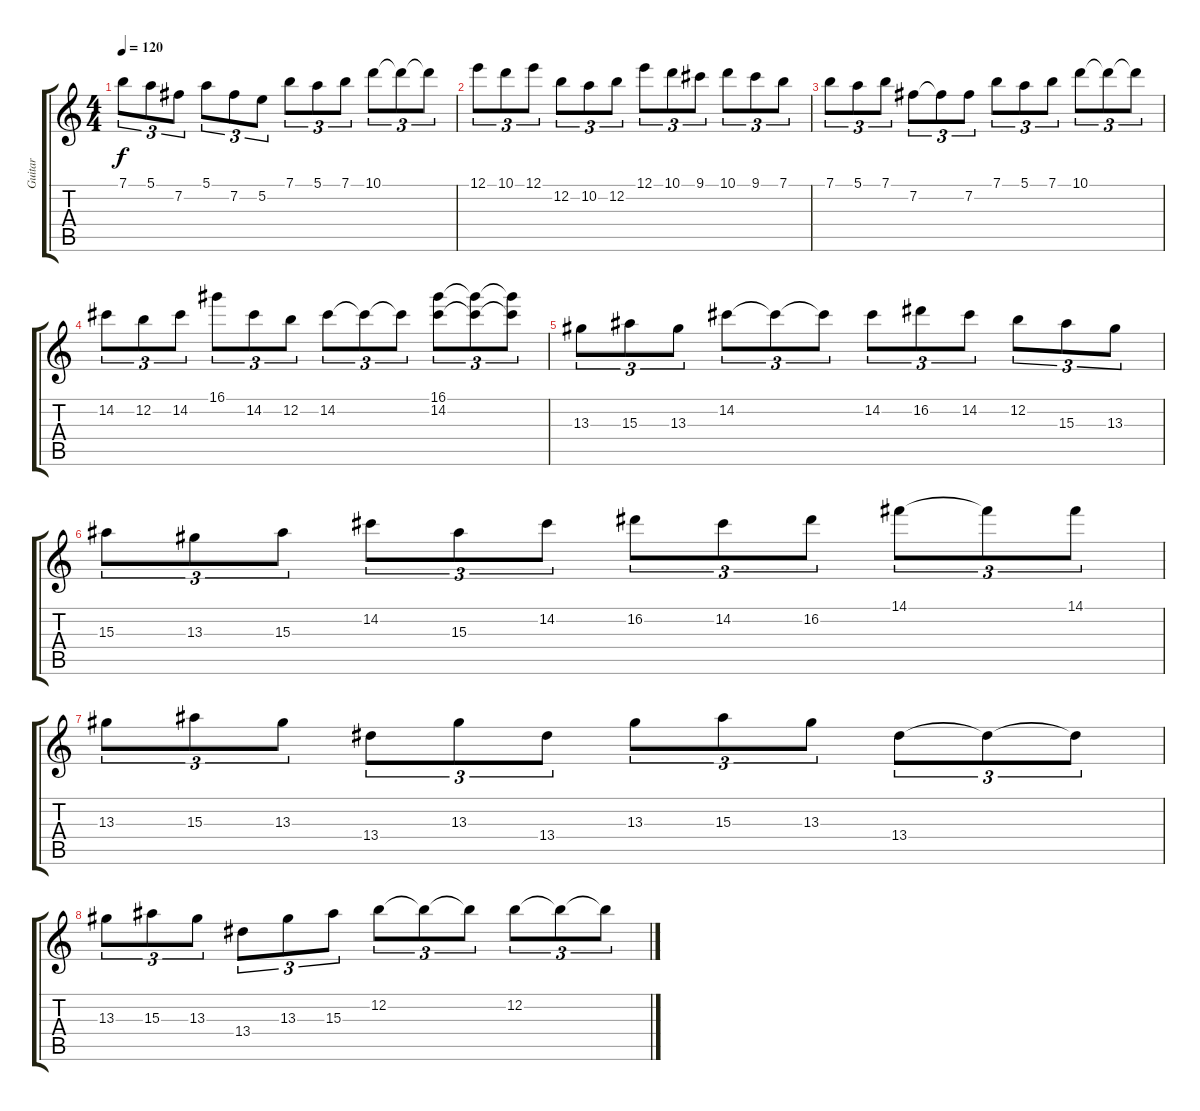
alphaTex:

\track ("Guitar" "Guitar") {instrument distortionguitar}
\staff {score tabs}
\tuning (E4 B3 G3 D3 A2 D2) {hide}
\ts (4 4)
\tempo 120
\clef g2
\ks c
7.1.8{tu (3 2) dy f} 5.1.8{tu (3 2)} 7.2.8{tu (3 2)} 5.1.8{tu (3 2)} 7.2.8{tu (3 2)} 5.2.8{tu (3 2)} 7.1.8{tu (3 2)} 5.1.8{tu (3 2)} 7.1.8{tu (3 2)} 10.1.8{tu (3 2)} 10.1{t}.8{tu (3 2)} 10.1{t}.8{tu (3 2)} |
12.1.8{tu (3 2)} 10.1.8{tu (3 2)} 12.1.8{tu (3 2)} 12.2.8{tu (3 2)} 10.2.8{tu (3 2)} 12.2.8{tu (3 2)} 12.1.8{tu (3 2)} 10.1.8{tu (3 2)} 9.1.8{tu (3 2)} 10.1.8{tu (3 2)} 9.1.8{tu (3 2)} 7.1.8{tu (3 2)} |
7.1.8{tu (3 2)} 5.1.8{tu (3 2)} 7.1.8{tu (3 2)} 7.2.8{tu (3 2)} 7.2{t}.8{tu (3 2)} 7.2.8{tu (3 2)} 7.1.8{tu (3 2)} 5.1.8{tu (3 2)} 7.1.8{tu (3 2)} 10.1.8{tu (3 2)} 10.1{t}.8{tu (3 2)} 10.1{t}.8{tu (3 2)} |
14.2.8{tu (3 2)} 12.2.8{tu (3 2)} 14.2.8{tu (3 2)} 16.1.8{tu (3 2)} 14.2.8{tu (3 2)} 12.2.8{tu (3 2)} 14.2.8{tu (3 2)} 14.2{t}.8{tu (3 2)} 14.2{t}.8{tu (3 2)} (16.1 14.2).8{tu (3 2)} (16.1{t} 14.2{t}).8{tu (3 2)} (16.1{t} 14.2{t}).8{tu (3 2)} |
13.3.8{tu (3 2)} 15.3.8{tu (3 2)} 13.3.8{tu (3 2)} 14.2.8{tu (3 2)} 14.2{t}.8{tu (3 2)} 14.2{t}.8{tu (3 2)} 14.2.8{tu (3 2)} 16.2.8{tu (3 2)} 14.2.8{tu (3 2)} 12.2.8{tu (3 2)} 15.3.8{tu (3 2)} 13.3.8{tu (3 2)} |
15.3.8{tu (3 2)} 13.3.8{tu (3 2)} 15.3.8{tu (3 2)} 14.2.8{tu (3 2)} 15.3.8{tu (3 2)} 14.2.8{tu (3 2)} 16.2.8{tu (3 2)} 14.2.8{tu (3 2)} 16.2.8{tu (3 2)} 14.1.8{tu (3 2)} 14.1{t}.8{tu (3 2)} 14.1.8{tu (3 2)} |
13.3.8{tu (3 2)} 15.3.8{tu (3 2)} 13.3.8{tu (3 2)} 13.4.8{tu (3 2)} 13.3.8{tu (3 2)} 13.4.8{tu (3 2)} 13.3.8{tu (3 2)} 15.3.8{tu (3 2)} 13.3.8{tu (3 2)} 13.4.8{tu (3 2)} 13.4{t}.8{tu (3 2)} 13.4{t}.8{tu (3 2)} |
13.3.8{tu (3 2)} 15.3.8{tu (3 2)} 13.3.8{tu (3 2)} 13.4.8{tu (3 2)} 13.3.8{tu (3 2)} 15.3.8{tu (3 2)} 12.2.8{tu (3 2)} 12.2{t}.8{tu (3 2)} 12.2{t}.8{tu (3 2)} 12.2.8{tu (3 2)} 12.2{t}.8{tu (3 2)} 12.2{t}.8{tu (3 2)}
